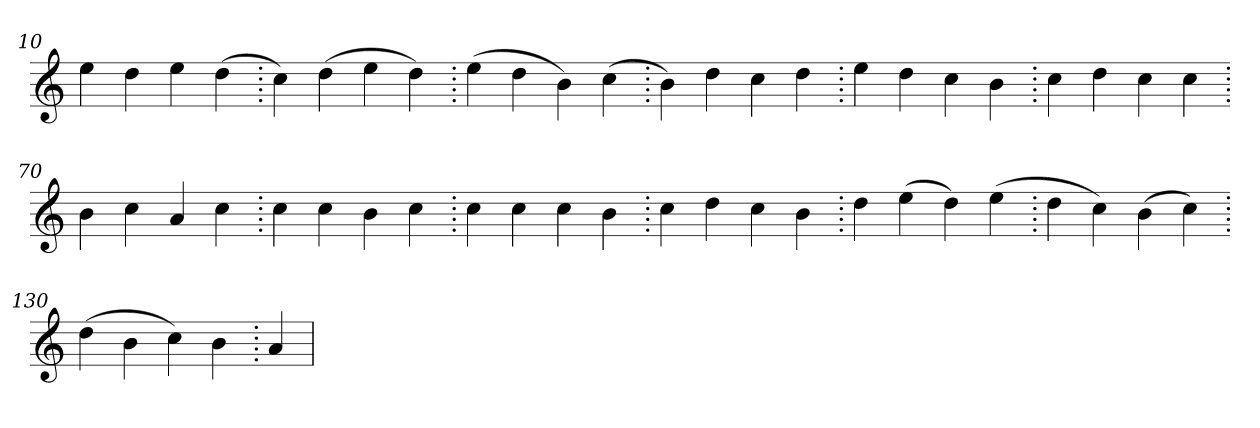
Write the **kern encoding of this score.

**kern
*part1
*staff1
*clefG2
=10.
4ee
4dd
4ee
(>4dd
=20.
4cc)
(>4dd
4ee
4dd)
=30.
(>4ee
4dd
4b)
(>4cc
=40.
4b)
4dd
4cc
4dd
=50.
4ee
4dd
4cc
4b
=60.
4cc
4dd
4cc
4cc
=70.
4b
4cc
4a
4cc
=80.
4cc
4cc
4b
4cc
=90.
4cc
4cc
4cc
4b
=100.
4cc
4dd
4cc
4b
=110.
4dd
(>4ee
4dd)
(>4ee
=120.
4dd
4cc)
(>4b
4cc)
=130.
(>4dd
4b
4cc)
4b
=140.
4a
=
*-
